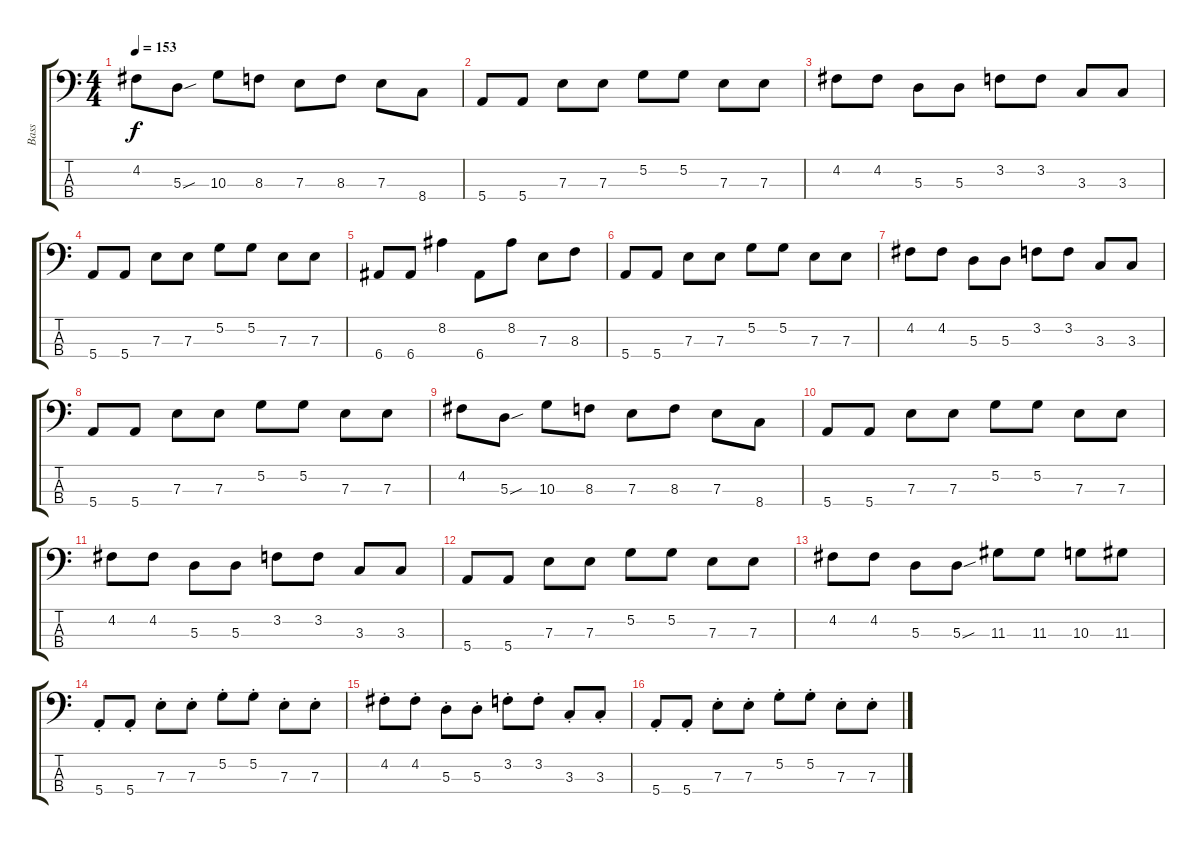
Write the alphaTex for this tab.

\track ("Bass" "Bass") {instrument electricbasspick}
\staff {score tabs}
\tuning (G2 D2 A1 E1) {hide}
\ts (4 4)
\tempo 153
\clef f4
\ks c
4.2.8{dy f} 5.3{sou}.8 10.3.8 8.3.8 7.3.8 8.3.8 7.3.8 8.4.8 |
5.4.8 5.4.8 7.3.8 7.3.8 5.2.8 5.2.8 7.3.8 7.3.8 |
4.2.8 4.2.8 5.3.8 5.3.8 3.2.8 3.2.8 3.3.8 3.3.8 |
5.4.8 5.4.8 7.3.8 7.3.8 5.2.8 5.2.8 7.3.8 7.3.8 |
6.4.8 6.4.8 8.2.4 6.4.8 8.2.8 7.3.8 8.3.8 |
5.4.8 5.4.8 7.3.8 7.3.8 5.2.8 5.2.8 7.3.8 7.3.8 |
4.2.8 4.2.8 5.3.8 5.3.8 3.2.8 3.2.8 3.3.8 3.3.8 |
5.4.8 5.4.8 7.3.8 7.3.8 5.2.8 5.2.8 7.3.8 7.3.8 |
4.2.8 5.3{sou}.8 10.3.8 8.3.8 7.3.8 8.3.8 7.3.8 8.4.8 |
5.4.8 5.4.8 7.3.8 7.3.8 5.2.8 5.2.8 7.3.8 7.3.8 |
4.2.8 4.2.8 5.3.8 5.3.8 3.2.8 3.2.8 3.3.8 3.3.8 |
5.4.8 5.4.8 7.3.8 7.3.8 5.2.8 5.2.8 7.3.8 7.3.8 |
4.2.8 4.2.8 5.3.8 5.3{sou}.8 11.3.8 11.3.8 10.3.8 11.3.8 |
5.4{st}.8 5.4{st}.8 7.3{st}.8 7.3{st}.8 5.2{st}.8 5.2{st}.8 7.3{st}.8 7.3{st}.8 |
4.2{st}.8 4.2{st}.8 5.3{st}.8 5.3{st}.8 3.2{st}.8 3.2{st}.8 3.3{st}.8 3.3{st}.8 |
5.4{st}.8 5.4{st}.8 7.3{st}.8 7.3{st}.8 5.2{st}.8 5.2{st}.8 7.3{st}.8 7.3{st}.8
